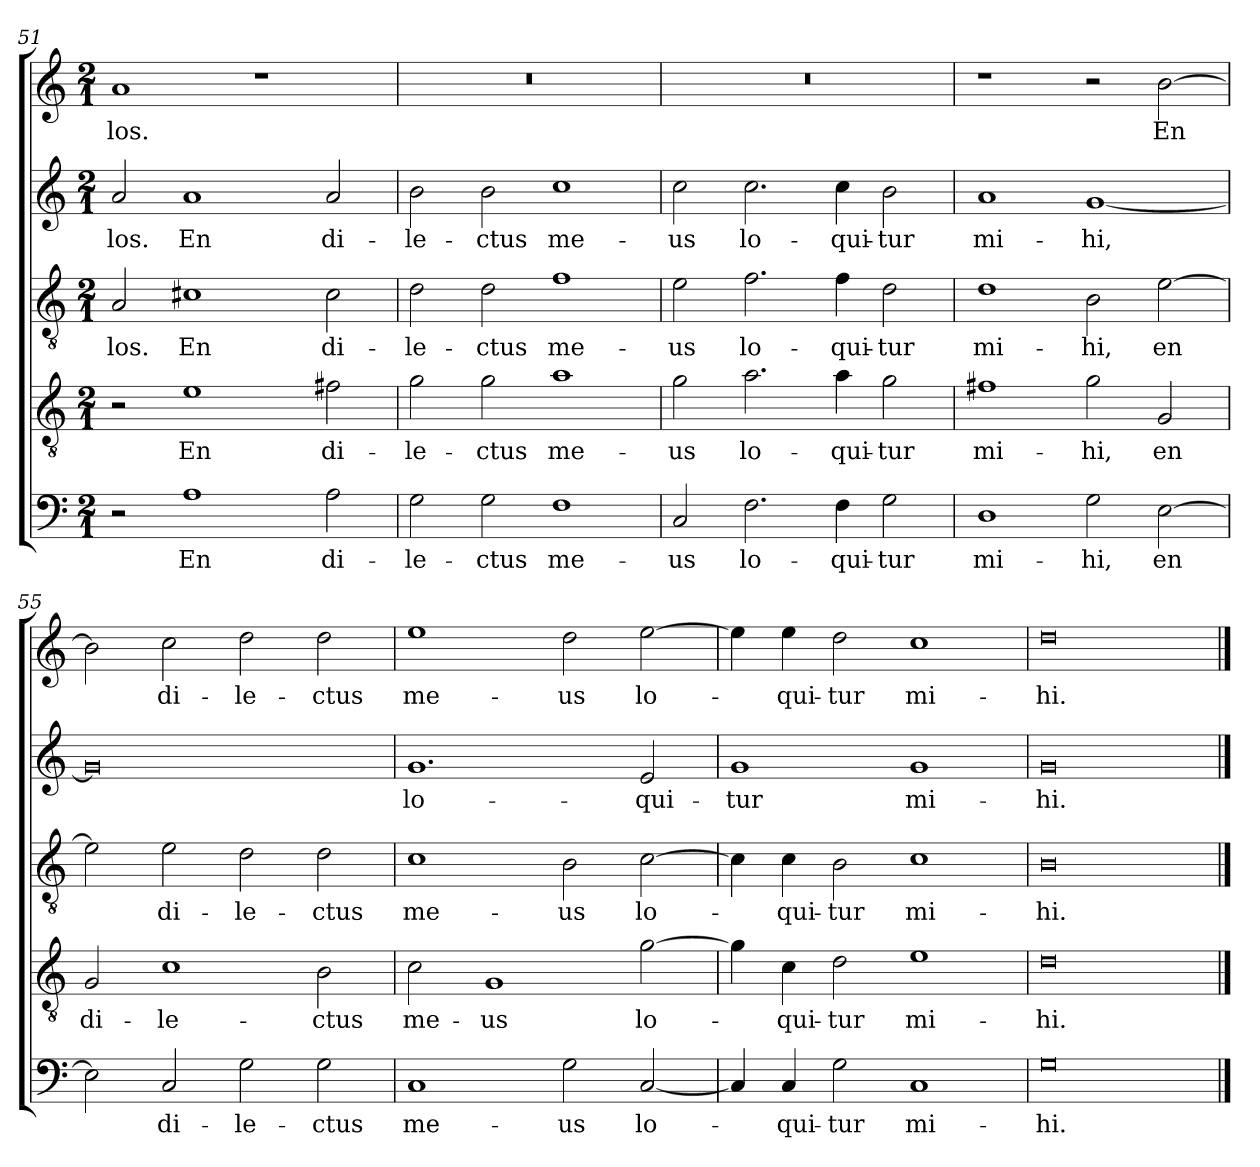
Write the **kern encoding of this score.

**kern	**text	**kern	**text	**kern	**text	**kern	**text	**kern	**text
*part5	*part5	*part4	*part4	*part3	*part3	*part2	*part2	*part1	*part1
*staff5	*staff5	*staff4	*staff4	*staff3	*staff3	*staff2	*staff2	*staff1	*staff1
*clefF4	*	*clefGv2	*	*clefGv2	*	*clefG2	*	*clefG2	*
*k[]	*	*k[]	*	*k[]	*	*k[]	*	*k[]	*
*C:	*	*C:	*	*C:	*	*C:	*	*C:	*
*M2/1	*	*M2/1	*	*M2/1	*	*M2/1	*	*M2/1	*
=51	=51	=51	=51	=51	=51	=51	=51	=51	=51
!	!	!	!	!	!LO:LY:b	!	!LO:LY:b	!	!LO:LY:b
2r	.	2r	.	2A/	-los.	2a/	-los.	1a	-los.
!	!LO:LY:b	!	!LO:LY:b	!	!LO:LY:b	!	!LO:LY:b	!	!
1A	En	1e	En	1c#X	En	1a	En	.	.
.	.	.	.	.	.	.	.	1r	.
!	!LO:LY:b	!	!LO:LY:b	!	!LO:LY:b	!	!LO:LY:b	!	!
2A\	di-	2f#\	di-	2c#\	di-	2a/	di-	.	.
=52	=52	=52	=52	=52	=52	=52	=52	=52	=52
!	!LO:LY:b	!	!LO:LY:b	!	!LO:LY:b	!	!LO:LY:b	!	!
2G\	-le-	2g\	-le-	2d\	-le-	2b\	-le-	0r	.
!	!LO:LY:b	!	!LO:LY:b	!	!LO:LY:b	!	!LO:LY:b	!	!
2G\	-ctus	2g\	-ctus	2d\	-ctus	2b\	-ctus	.	.
!	!LO:LY:b	!	!LO:LY:b	!	!LO:LY:b	!	!LO:LY:b	!	!
1F	me-	1a	me-	1f	me-	1cc	me-	.	.
=53	=53	=53	=53	=53	=53	=53	=53	=53	=53
!	!LO:LY:b	!	!LO:LY:b	!	!LO:LY:b	!	!LO:LY:b	!	!
2C/	-us	2g\	-us	2e\	-us	2cc\	-us	0r	.
!	!LO:LY:b	!	!LO:LY:b	!	!LO:LY:b	!	!LO:LY:b	!	!
2.F\	lo-	2.a\	lo-	2.f\	lo-	2.cc\	lo-	.	.
!	!LO:LY:b	!	!LO:LY:b	!	!LO:LY:b	!	!LO:LY:b	!	!
4F\	-qui-	4a\	-qui-	4f\	-qui-	4cc\	-qui-	.	.
!	!LO:LY:b	!	!LO:LY:b	!	!LO:LY:b	!	!LO:LY:b	!	!
2G\	-tur	2g\	-tur	2d\	-tur	2b\	-tur	.	.
=54	=54	=54	=54	=54	=54	=54	=54	=54	=54
!	!LO:LY:b	!	!LO:LY:b	!	!LO:LY:b	!	!LO:LY:b	!	!
1D	mi-	1f#X	mi-	1d	mi-	1a	mi-	1r	.
!	!LO:LY:b	!	!LO:LY:b	!	!LO:LY:b	!	!LO:LY:b	!	!
2G\	-hi,	2g\	-hi,	2B\	-hi,	[1g	-hi,	2r	.
!	!LO:LY:b	!	!LO:LY:b	!	!LO:LY:b	!	!	!	!LO:LY:b
[2E\	en	2G/	en	[2e\	en	.	.	[2b\	En
!!LO:LB:g=z
=55	=55	=55	=55	=55	=55	=55	=55	=55	=55
!	!	!	!LO:LY:b	!	!	!	!	!	!
2E\]	.	2G/	di-	2e\]	.	0g]	.	2b\]	.
!	!LO:LY:b	!	!LO:LY:b	!	!LO:LY:b	!	!	!	!LO:LY:b
2C/	di-	1c	-le-	2e\	di-	.	.	2cc\	di-
!	!LO:LY:b	!	!	!	!LO:LY:b	!	!	!	!LO:LY:b
2G\	-le-	.	.	2d\	-le-	.	.	2dd\	-le-
!	!LO:LY:b	!	!LO:LY:b	!	!LO:LY:b	!	!	!	!LO:LY:b
2G\	-ctus	2B\	-ctus	2d\	-ctus	.	.	2dd\	-ctus
=56	=56	=56	=56	=56	=56	=56	=56	=56	=56
!	!LO:LY:b	!	!LO:LY:b	!	!LO:LY:b	!	!LO:LY:b	!	!LO:LY:b
1C	me-	2c\	me-	1c	me-	1.g	lo-	1ee	me-
!	!	!	!LO:LY:b	!	!	!	!	!	!
.	.	1G	-us	.	.	.	.	.	.
!	!LO:LY:b	!	!	!	!LO:LY:b	!	!	!	!LO:LY:b
2G\	-us	.	.	2B\	-us	.	.	2dd\	-us
!	!LO:LY:b	!	!LO:LY:b	!	!LO:LY:b	!	!LO:LY:b	!	!LO:LY:b
[2C/	lo-	[2g\	lo-	[2c\	lo-	2e/	-qui-	[2ee\	lo-
=57	=57	=57	=57	=57	=57	=57	=57	=57	=57
!	!	!	!	!	!	!	!LO:LY:b	!	!
4C/]	.	4g\]	.	4c\]	.	1g	-tur	4ee\]	.
!	!LO:LY:b	!	!LO:LY:b	!	!LO:LY:b	!	!	!	!LO:LY:b
4C/	-qui-	4c\	-qui-	4c\	-qui-	.	.	4ee\	-qui-
!	!LO:LY:b	!	!LO:LY:b	!	!LO:LY:b	!	!	!	!LO:LY:b
2G\	-tur	2d\	-tur	2B\	-tur	.	.	2dd\	-tur
!	!LO:LY:b	!	!LO:LY:b	!	!LO:LY:b	!	!LO:LY:b	!	!LO:LY:b
1C	mi-	1e	mi-	1c	mi-	1g	mi-	1cc	mi-
=58	=58	=58	=58	=58	=58	=58	=58	=58	=58
!	!LO:LY:b	!	!LO:LY:b	!	!LO:LY:b	!	!LO:LY:b	!	!LO:LY:b
0G	-hi.	0d	-hi.	0B	-hi.	0g	-hi.	0dd	-hi.
==	==	==	==	==	==	==	==	==	==
*-	*-	*-	*-	*-	*-	*-	*-	*-	*-
